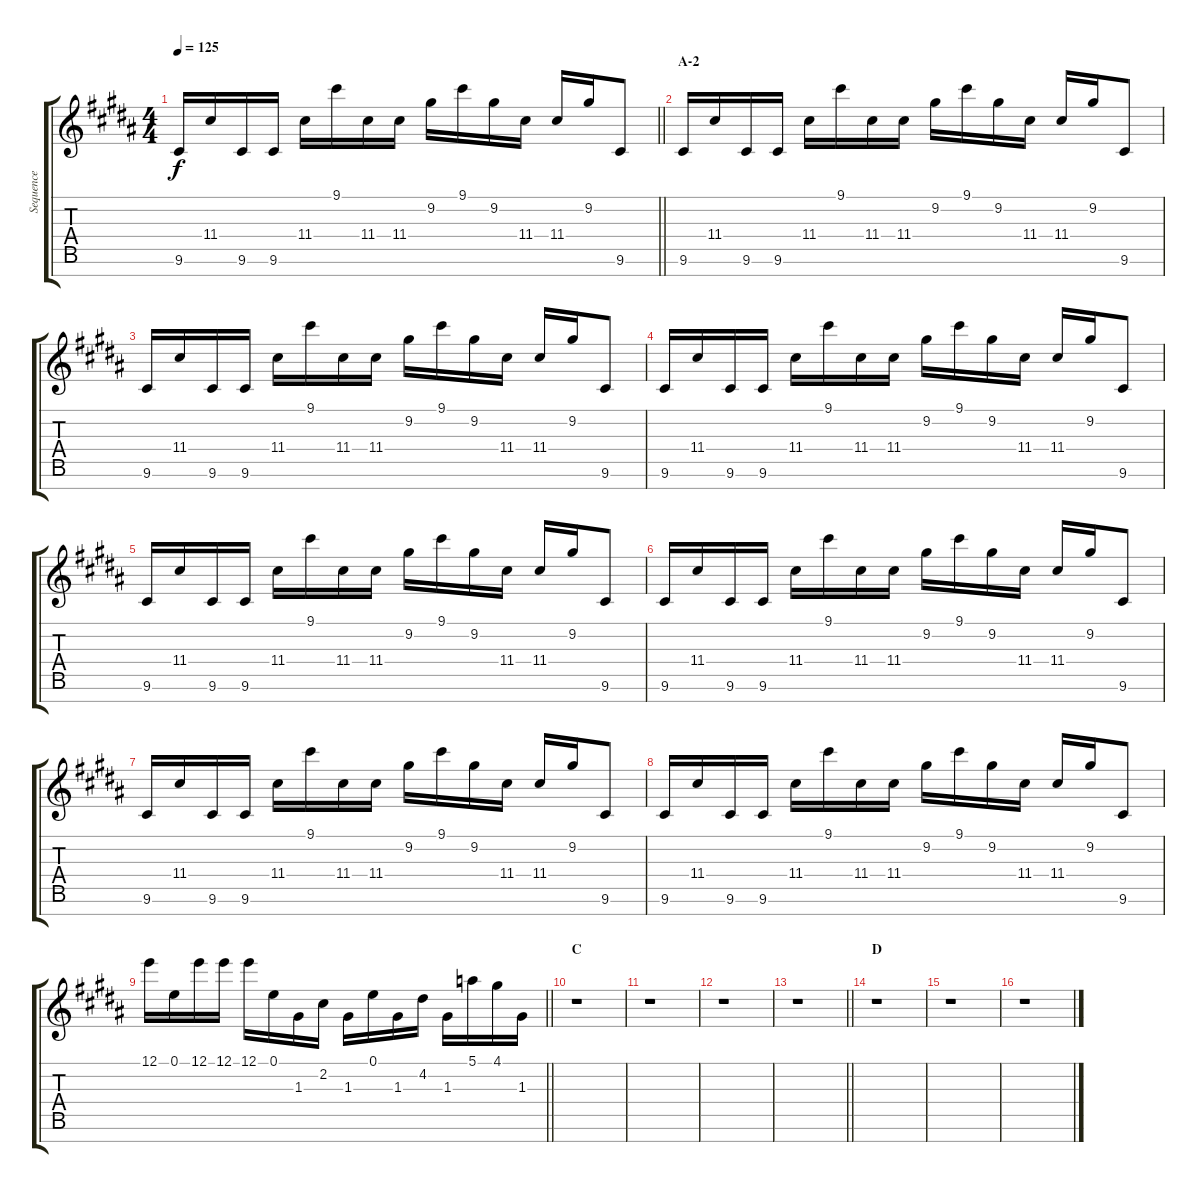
\track ("Sequence" "Sequence") {instrument lead2sawtooth}
\staff {score tabs}
\tuning (E5 B4 G4 D4 A3 E3 B2) {hide}
\ts (4 4)
\tempo 125
\clef g2
\barLineRight lightlight
\ks b
9.6.16{dy f} 11.4.16 9.6.16 9.6.16 11.4.16 9.1.16 11.4.16 11.4.16 9.2.16 9.1.16 9.2.16 11.4.16 11.4.16 9.2.16 9.6.8 |
\section ("" "A-2")
9.6.16 11.4.16 9.6.16 9.6.16 11.4.16 9.1.16 11.4.16 11.4.16 9.2.16 9.1.16 9.2.16 11.4.16 11.4.16 9.2.16 9.6.8 |
9.6.16 11.4.16 9.6.16 9.6.16 11.4.16 9.1.16 11.4.16 11.4.16 9.2.16 9.1.16 9.2.16 11.4.16 11.4.16 9.2.16 9.6.8 |
9.6.16 11.4.16 9.6.16 9.6.16 11.4.16 9.1.16 11.4.16 11.4.16 9.2.16 9.1.16 9.2.16 11.4.16 11.4.16 9.2.16 9.6.8 |
9.6.16 11.4.16 9.6.16 9.6.16 11.4.16 9.1.16 11.4.16 11.4.16 9.2.16 9.1.16 9.2.16 11.4.16 11.4.16 9.2.16 9.6.8 |
9.6.16 11.4.16 9.6.16 9.6.16 11.4.16 9.1.16 11.4.16 11.4.16 9.2.16 9.1.16 9.2.16 11.4.16 11.4.16 9.2.16 9.6.8 |
9.6.16 11.4.16 9.6.16 9.6.16 11.4.16 9.1.16 11.4.16 11.4.16 9.2.16 9.1.16 9.2.16 11.4.16 11.4.16 9.2.16 9.6.8 |
9.6.16 11.4.16 9.6.16 9.6.16 11.4.16 9.1.16 11.4.16 11.4.16 9.2.16 9.1.16 9.2.16 11.4.16 11.4.16 9.2.16 9.6.8 |
\barLineRight lightlight
12.1.16 0.1.16 12.1.16 12.1.16 12.1.16 0.1.16 1.3.16 2.2.16 1.3.16 0.1.16 1.3.16 4.2.16 1.3.16 5.1.16 4.1.16 1.3.16 |
\section ("" "C")
r.1 |
r.1 |
r.1 |
\barLineRight lightlight
r.1 |
\section ("" "D")
r.1 |
r.1 |
r.1
